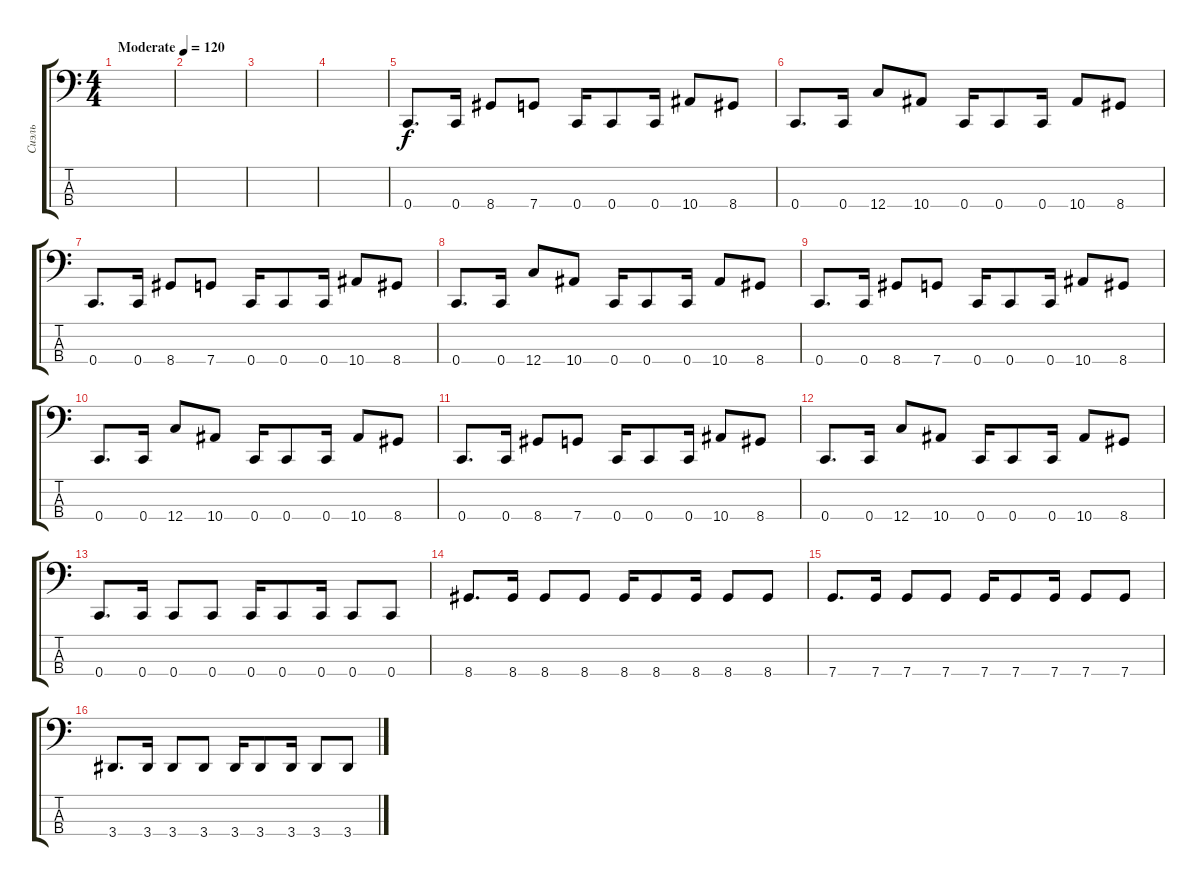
\track ("Сиэль" "Сиэль") {instrument electricbassfinger}
\staff {score tabs}
\tuning (F2 C2 G1 C1) {hide}
\ts (4 4)
\tempo (120 "Moderate")
\clef f4
\ks c
|
|
|
|
0.4.8{d} 0.4.16 8.4.8 7.4.8 0.4.16 0.4.8 0.4.16 10.4.8 8.4.8 |
0.4.8{d} 0.4.16 12.4.8 10.4.8 0.4.16 0.4.8 0.4.16 10.4.8 8.4.8 |
0.4.8{d} 0.4.16 8.4.8 7.4.8 0.4.16 0.4.8 0.4.16 10.4.8 8.4.8 |
0.4.8{d} 0.4.16 12.4.8 10.4.8 0.4.16 0.4.8 0.4.16 10.4.8 8.4.8 |
0.4.8{d} 0.4.16 8.4.8 7.4.8 0.4.16 0.4.8 0.4.16 10.4.8 8.4.8 |
0.4.8{d} 0.4.16 12.4.8 10.4.8 0.4.16 0.4.8 0.4.16 10.4.8 8.4.8 |
0.4.8{d} 0.4.16 8.4.8 7.4.8 0.4.16 0.4.8 0.4.16 10.4.8 8.4.8 |
0.4.8{d} 0.4.16 12.4.8 10.4.8 0.4.16 0.4.8 0.4.16 10.4.8 8.4.8 |
0.4.8{d} 0.4.16 0.4.8 0.4.8 0.4.16 0.4.8 0.4.16 0.4.8 0.4.8 |
8.4.8{d} 8.4.16 8.4.8 8.4.8 8.4.16 8.4.8 8.4.16 8.4.8 8.4.8 |
7.4.8{d} 7.4.16 7.4.8 7.4.8 7.4.16 7.4.8 7.4.16 7.4.8 7.4.8 |
3.4.8{d} 3.4.16 3.4.8 3.4.8 3.4.16 3.4.8 3.4.16 3.4.8 3.4.8
